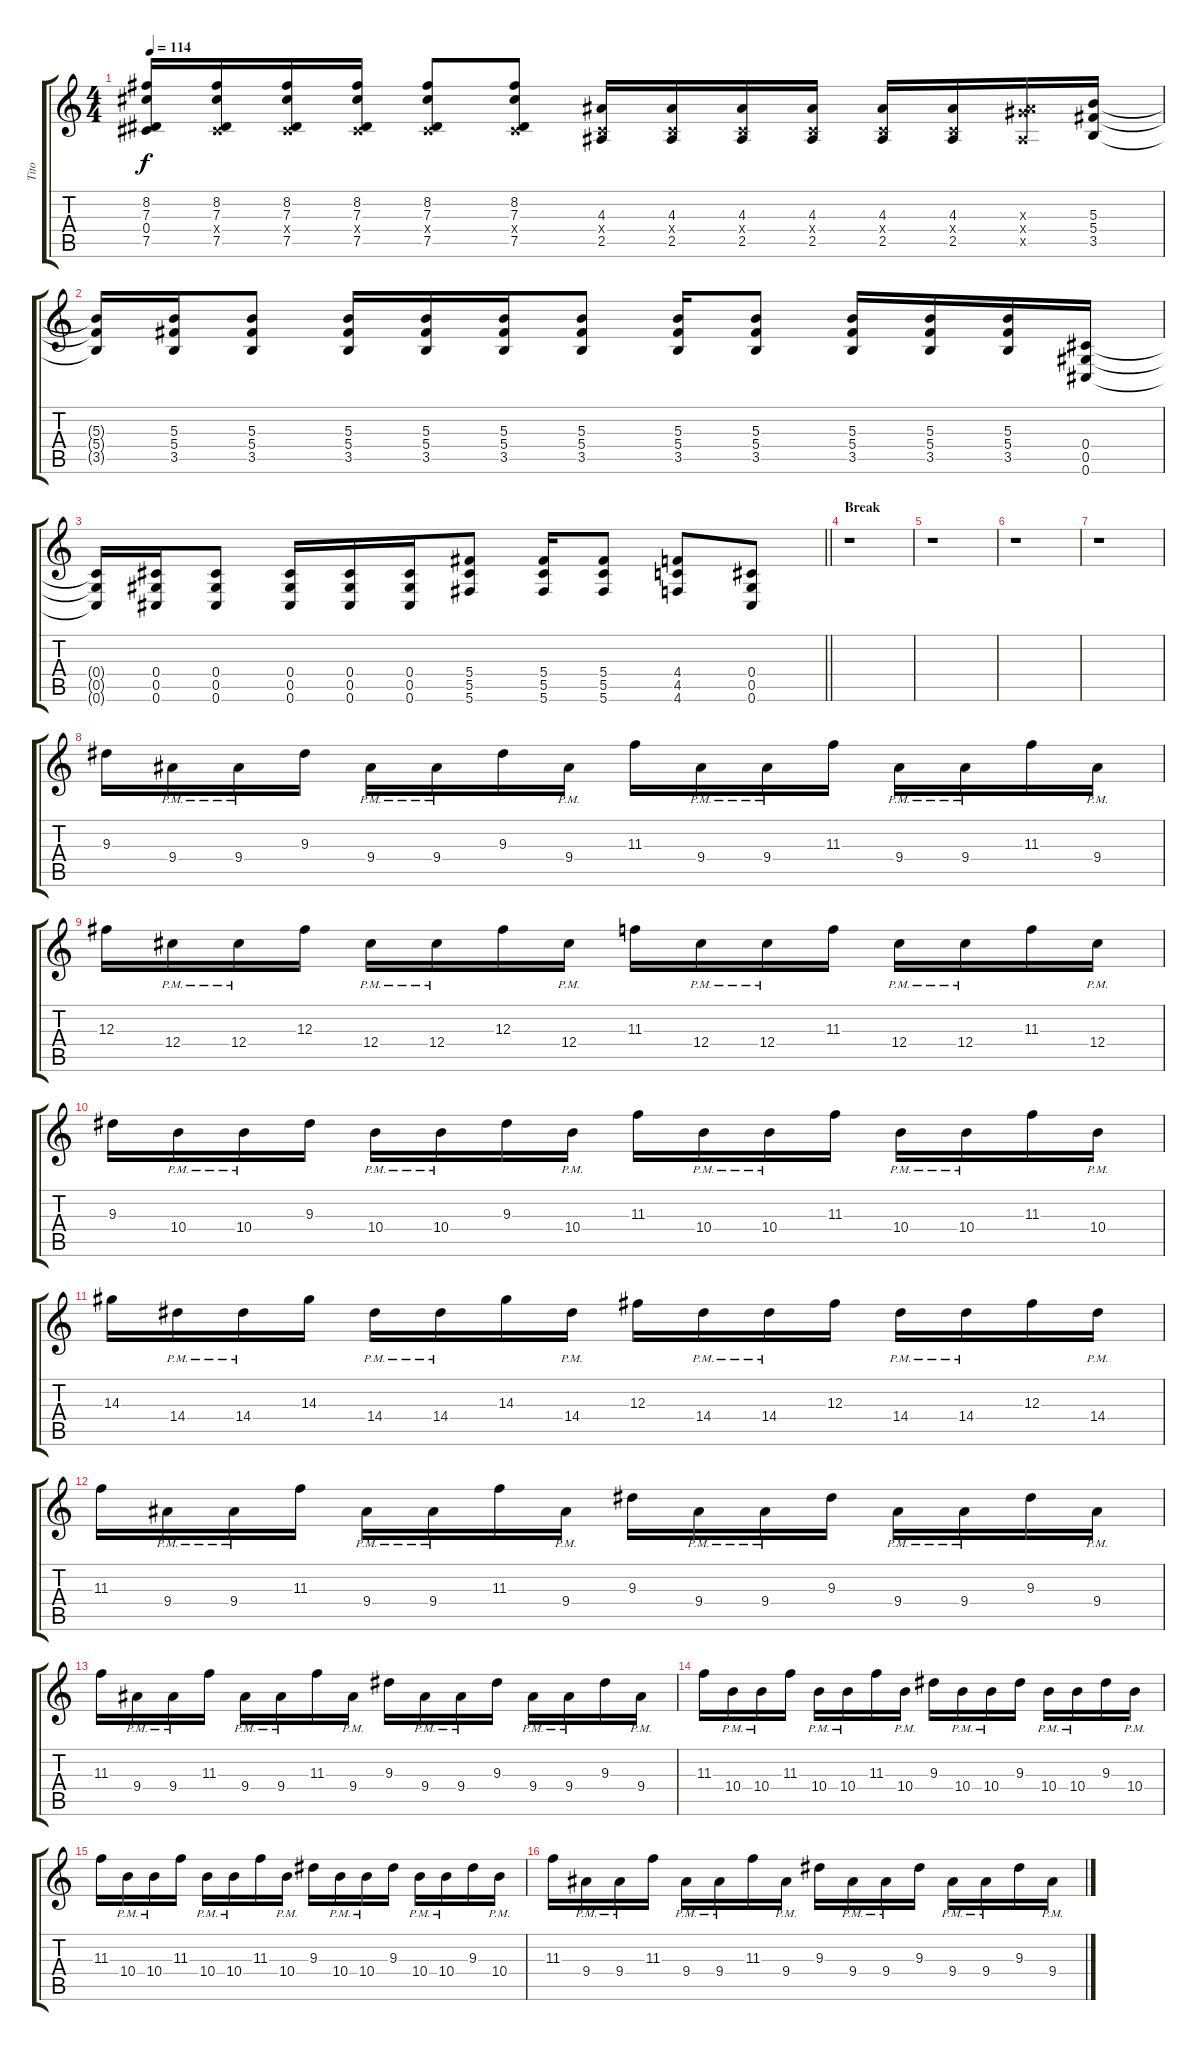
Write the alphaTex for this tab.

\track ("Tito" "Tito") {instrument distortionguitar}
\staff {score tabs}
\tuning (Eb4 Bb3 Gb3 Db3 Ab2 Db2) {hide}
\ts (4 4)
\tempo 114
\clef g2
\ks c
(8.2{t} 7.3{t} 0.4{t} 7.5{t}).16{dy f} (8.2 7.3 0.4{x} 7.5).16 (8.2 7.3 0.4{x} 7.5).16 (8.2 7.3 0.4{x} 7.5).16 (8.2 7.3 0.4{x} 7.5).8 (8.2 7.3 0.4{x} 7.5).8 (4.3 0.4{x} 2.5).16 (4.3 0.4{x} 2.5).16 (4.3 0.4{x} 2.5).16 (4.3 0.4{x} 2.5).16 (4.3 0.4{x} 2.5).16 (4.3 0.4{x} 2.5).16 (4.3{x} 7.4{x} 2.5{x}).16 (5.3 5.4 3.5).16 |
(5.3{t} 5.4{t} 3.5{t}).16 (5.3 5.4 3.5).16 (5.3 5.4 3.5).8 (5.3 5.4 3.5).16 (5.3 5.4 3.5).16 (5.3 5.4 3.5).16 (5.3 5.4 3.5).8 (5.3 5.4 3.5).16 (5.3 5.4 3.5).8 (5.3 5.4 3.5).16 (5.3 5.4 3.5).16 (5.3 5.4 3.5).16 (0.4 0.5 0.6).16 |
\barLineRight lightlight
(0.4{t} 0.5{t} 0.6{t}).16 (0.4 0.5 0.6).16 (0.4 0.5 0.6).8 (0.4 0.5 0.6).16 (0.4 0.5 0.6).16 (0.4 0.5 0.6).16 (5.4 5.5 5.6).8 (5.4 5.5 5.6).16 (5.4 5.5 5.6).8 (4.4 4.5 4.6).8 (0.4 0.5 0.6).8 |
\section ("" "Break")
r.1 |
r.1 |
r.1 |
r.1 |
9.3.16 9.4{pm}.16 9.4{pm}.16 9.3.16 9.4{pm}.16 9.4{pm}.16 9.3.16 9.4{pm}.16 11.3.16 9.4{pm}.16 9.4{pm}.16 11.3.16 9.4{pm}.16 9.4{pm}.16 11.3.16 9.4{pm}.16 |
12.3.16 12.4{pm}.16 12.4{pm}.16 12.3.16 12.4{pm}.16 12.4{pm}.16 12.3.16 12.4{pm}.16 11.3.16 12.4{pm}.16 12.4{pm}.16 11.3.16 12.4{pm}.16 12.4{pm}.16 11.3.16 12.4{pm}.16 |
9.3.16 10.4{pm}.16 10.4{pm}.16 9.3.16 10.4{pm}.16 10.4{pm}.16 9.3.16 10.4{pm}.16 11.3.16 10.4{pm}.16 10.4{pm}.16 11.3.16 10.4{pm}.16 10.4{pm}.16 11.3.16 10.4{pm}.16 |
14.3.16 14.4{pm}.16 14.4{pm}.16 14.3.16 14.4{pm}.16 14.4{pm}.16 14.3.16 14.4{pm}.16 12.3.16 14.4{pm}.16 14.4{pm}.16 12.3.16 14.4{pm}.16 14.4{pm}.16 12.3.16 14.4{pm}.16 |
11.3.16 9.4{pm}.16 9.4{pm}.16 11.3.16 9.4{pm}.16 9.4{pm}.16 11.3.16 9.4{pm}.16 9.3.16 9.4{pm}.16 9.4{pm}.16 9.3.16 9.4{pm}.16 9.4{pm}.16 9.3.16 9.4{pm}.16 |
11.3.16 9.4{pm}.16 9.4{pm}.16 11.3.16 9.4{pm}.16 9.4{pm}.16 11.3.16 9.4{pm}.16 9.3.16 9.4{pm}.16 9.4{pm}.16 9.3.16 9.4{pm}.16 9.4{pm}.16 9.3.16 9.4{pm}.16 |
11.3.16 10.4{pm}.16 10.4{pm}.16 11.3.16 10.4{pm}.16 10.4{pm}.16 11.3.16 10.4{pm}.16 9.3.16 10.4{pm}.16 10.4{pm}.16 9.3.16 10.4{pm}.16 10.4{pm}.16 9.3.16 10.4{pm}.16 |
11.3.16 10.4{pm}.16 10.4{pm}.16 11.3.16 10.4{pm}.16 10.4{pm}.16 11.3.16 10.4{pm}.16 9.3.16 10.4{pm}.16 10.4{pm}.16 9.3.16 10.4{pm}.16 10.4{pm}.16 9.3.16 10.4{pm}.16 |
11.3.16 9.4{pm}.16 9.4{pm}.16 11.3.16 9.4{pm}.16 9.4{pm}.16 11.3.16 9.4{pm}.16 9.3.16 9.4{pm}.16 9.4{pm}.16 9.3.16 9.4{pm}.16 9.4{pm}.16 9.3.16 9.4{pm}.16
